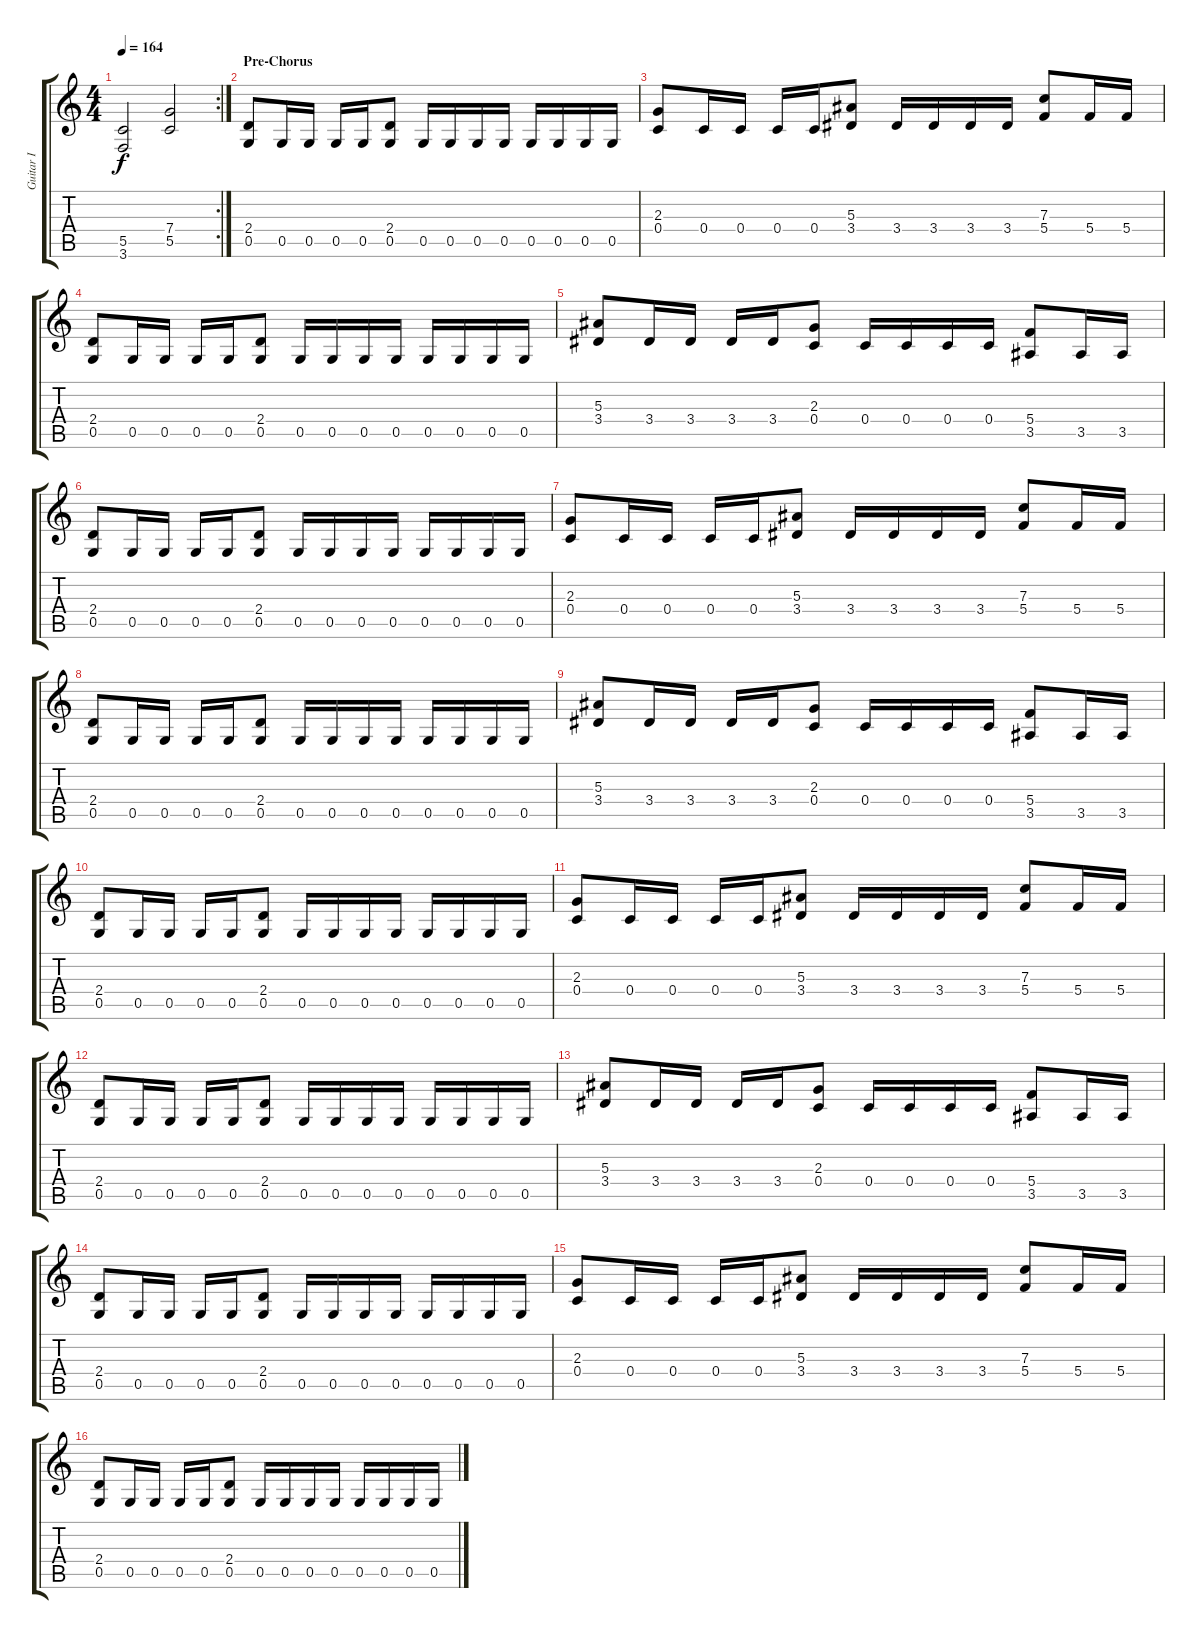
\track ("Guitar I" "Guitar I") {instrument distortionguitar}
\staff {score tabs}
\tuning (D4 A3 F3 C3 G2 D2) {hide}
\rc 2
\ts (4 4)
\tempo 164
\clef g2
\ks c
(5.5 3.6).2{dy f} (7.4 5.5).2 |
\section ("" "Pre-Chorus")
(2.4 0.5).8 0.5.16 0.5.16 0.5.16 0.5.16 (2.4 0.5).8 0.5.16 0.5.16 0.5.16 0.5.16 0.5.16 0.5.16 0.5.16 0.5.16 |
(2.3 0.4).8 0.4.16 0.4.16 0.4.16 0.4.16 (5.3 3.4).8 3.4.16 3.4.16 3.4.16 3.4.16 (7.3 5.4).8 5.4.16 5.4.16 |
(2.4 0.5).8 0.5.16 0.5.16 0.5.16 0.5.16 (2.4 0.5).8 0.5.16 0.5.16 0.5.16 0.5.16 0.5.16 0.5.16 0.5.16 0.5.16 |
(5.3 3.4).8 3.4.16 3.4.16 3.4.16 3.4.16 (2.3 0.4).8 0.4.16 0.4.16 0.4.16 0.4.16 (5.4 3.5).8 3.5.16 3.5.16 |
(2.4 0.5).8 0.5.16 0.5.16 0.5.16 0.5.16 (2.4 0.5).8 0.5.16 0.5.16 0.5.16 0.5.16 0.5.16 0.5.16 0.5.16 0.5.16 |
(2.3 0.4).8 0.4.16 0.4.16 0.4.16 0.4.16 (5.3 3.4).8 3.4.16 3.4.16 3.4.16 3.4.16 (7.3 5.4).8 5.4.16 5.4.16 |
(2.4 0.5).8 0.5.16 0.5.16 0.5.16 0.5.16 (2.4 0.5).8 0.5.16 0.5.16 0.5.16 0.5.16 0.5.16 0.5.16 0.5.16 0.5.16 |
(5.3 3.4).8 3.4.16 3.4.16 3.4.16 3.4.16 (2.3 0.4).8 0.4.16 0.4.16 0.4.16 0.4.16 (5.4 3.5).8 3.5.16 3.5.16 |
(2.4 0.5).8 0.5.16 0.5.16 0.5.16 0.5.16 (2.4 0.5).8 0.5.16 0.5.16 0.5.16 0.5.16 0.5.16 0.5.16 0.5.16 0.5.16 |
(2.3 0.4).8 0.4.16 0.4.16 0.4.16 0.4.16 (5.3 3.4).8 3.4.16 3.4.16 3.4.16 3.4.16 (7.3 5.4).8 5.4.16 5.4.16 |
(2.4 0.5).8 0.5.16 0.5.16 0.5.16 0.5.16 (2.4 0.5).8 0.5.16 0.5.16 0.5.16 0.5.16 0.5.16 0.5.16 0.5.16 0.5.16 |
(5.3 3.4).8 3.4.16 3.4.16 3.4.16 3.4.16 (2.3 0.4).8 0.4.16 0.4.16 0.4.16 0.4.16 (5.4 3.5).8 3.5.16 3.5.16 |
(2.4 0.5).8 0.5.16 0.5.16 0.5.16 0.5.16 (2.4 0.5).8 0.5.16 0.5.16 0.5.16 0.5.16 0.5.16 0.5.16 0.5.16 0.5.16 |
(2.3 0.4).8 0.4.16 0.4.16 0.4.16 0.4.16 (5.3 3.4).8 3.4.16 3.4.16 3.4.16 3.4.16 (7.3 5.4).8 5.4.16 5.4.16 |
(2.4 0.5).8 0.5.16 0.5.16 0.5.16 0.5.16 (2.4 0.5).8 0.5.16 0.5.16 0.5.16 0.5.16 0.5.16 0.5.16 0.5.16 0.5.16
